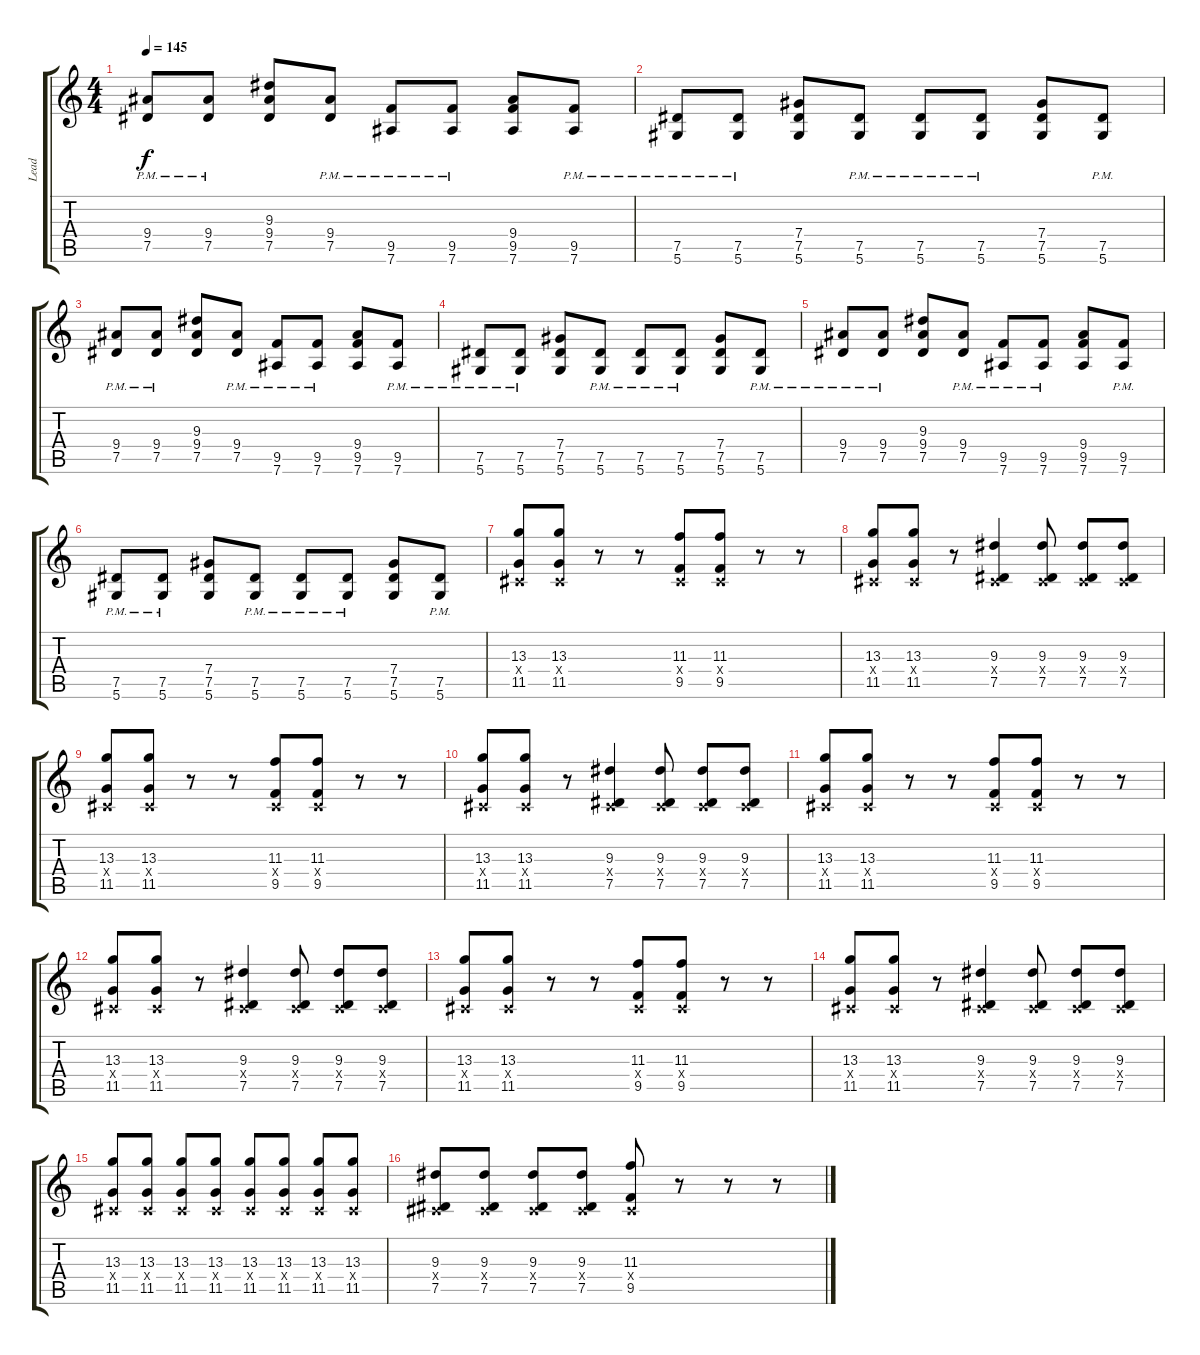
\track ("Lead" "Lead") {instrument distortionguitar}
\staff {score tabs}
\tuning (Eb4 Bb3 Gb3 Db3 Ab2 Eb2) {hide}
\ts (4 4)
\tempo 145
\clef g2
\ks c
(9.4{pm} 7.5{pm}).8{dy f} (9.4{pm} 7.5{pm}).8 (9.3 9.4 7.5).8 (9.4{pm} 7.5{pm}).8 (9.5{pm} 7.6{pm}).8 (9.5{pm} 7.6{pm}).8 (9.4 9.5 7.6).8 (9.5{pm} 7.6{pm}).8 |
(7.5{pm} 5.6{pm}).8 (7.5{pm} 5.6{pm}).8 (7.4 7.5 5.6).8 (7.5{pm} 5.6{pm}).8 (7.5{pm} 5.6{pm}).8 (7.5{pm} 5.6{pm}).8 (7.4 7.5 5.6).8 (7.5{pm} 5.6{pm}).8 |
(9.4{pm} 7.5{pm}).8 (9.4{pm} 7.5{pm}).8 (9.3 9.4 7.5).8 (9.4{pm} 7.5{pm}).8 (9.5{pm} 7.6{pm}).8 (9.5{pm} 7.6{pm}).8 (9.4 9.5 7.6).8 (9.5{pm} 7.6{pm}).8 |
(7.5{pm} 5.6{pm}).8 (7.5{pm} 5.6{pm}).8 (7.4 7.5 5.6).8 (7.5{pm} 5.6{pm}).8 (7.5{pm} 5.6{pm}).8 (7.5{pm} 5.6{pm}).8 (7.4 7.5 5.6).8 (7.5{pm} 5.6{pm}).8 |
(9.4{pm} 7.5{pm}).8 (9.4{pm} 7.5{pm}).8 (9.3 9.4 7.5).8 (9.4{pm} 7.5{pm}).8 (9.5{pm} 7.6{pm}).8 (9.5{pm} 7.6{pm}).8 (9.4 9.5 7.6).8 (9.5{pm} 7.6{pm}).8 |
(7.5{pm} 5.6{pm}).8 (7.5{pm} 5.6{pm}).8 (7.4 7.5 5.6).8 (7.5{pm} 5.6{pm}).8 (7.5{pm} 5.6{pm}).8 (7.5{pm} 5.6{pm}).8 (7.4 7.5 5.6).8 (7.5{pm} 5.6{pm}).8 |
(13.3 0.4{x} 11.5).8 (13.3 0.4{x} 11.5).8 r.8 r.8 (11.3 0.4{x} 9.5).8 (11.3 0.4{x} 9.5).8 r.8 r.8 |
(13.3 0.4{x} 11.5).8 (13.3 0.4{x} 11.5).8 r.8 (9.3 0.4{x} 7.5).4 (9.3 0.4{x} 7.5).8 (9.3 0.4{x} 7.5).8 (9.3 0.4{x} 7.5).8 |
(13.3 0.4{x} 11.5).8 (13.3 0.4{x} 11.5).8 r.8 r.8 (11.3 0.4{x} 9.5).8 (11.3 0.4{x} 9.5).8 r.8 r.8 |
(13.3 0.4{x} 11.5).8 (13.3 0.4{x} 11.5).8 r.8 (9.3 0.4{x} 7.5).4 (9.3 0.4{x} 7.5).8 (9.3 0.4{x} 7.5).8 (9.3 0.4{x} 7.5).8 |
(13.3 0.4{x} 11.5).8 (13.3 0.4{x} 11.5).8 r.8 r.8 (11.3 0.4{x} 9.5).8 (11.3 0.4{x} 9.5).8 r.8 r.8 |
(13.3 0.4{x} 11.5).8 (13.3 0.4{x} 11.5).8 r.8 (9.3 0.4{x} 7.5).4 (9.3 0.4{x} 7.5).8 (9.3 0.4{x} 7.5).8 (9.3 0.4{x} 7.5).8 |
(13.3 0.4{x} 11.5).8 (13.3 0.4{x} 11.5).8 r.8 r.8 (11.3 0.4{x} 9.5).8 (11.3 0.4{x} 9.5).8 r.8 r.8 |
(13.3 0.4{x} 11.5).8 (13.3 0.4{x} 11.5).8 r.8 (9.3 0.4{x} 7.5).4 (9.3 0.4{x} 7.5).8 (9.3 0.4{x} 7.5).8 (9.3 0.4{x} 7.5).8 |
(13.3 0.4{x} 11.5).8 (13.3 0.4{x} 11.5).8 (13.3 0.4{x} 11.5).8 (13.3 0.4{x} 11.5).8 (13.3 0.4{x} 11.5).8 (13.3 0.4{x} 11.5).8 (13.3 0.4{x} 11.5).8 (13.3 0.4{x} 11.5).8 |
(9.3 0.4{x} 7.5).8 (9.3 0.4{x} 7.5).8 (9.3 0.4{x} 7.5).8 (9.3 0.4{x} 7.5).8 (11.3 0.4{x} 9.5).8 r.8 r.8 r.8
